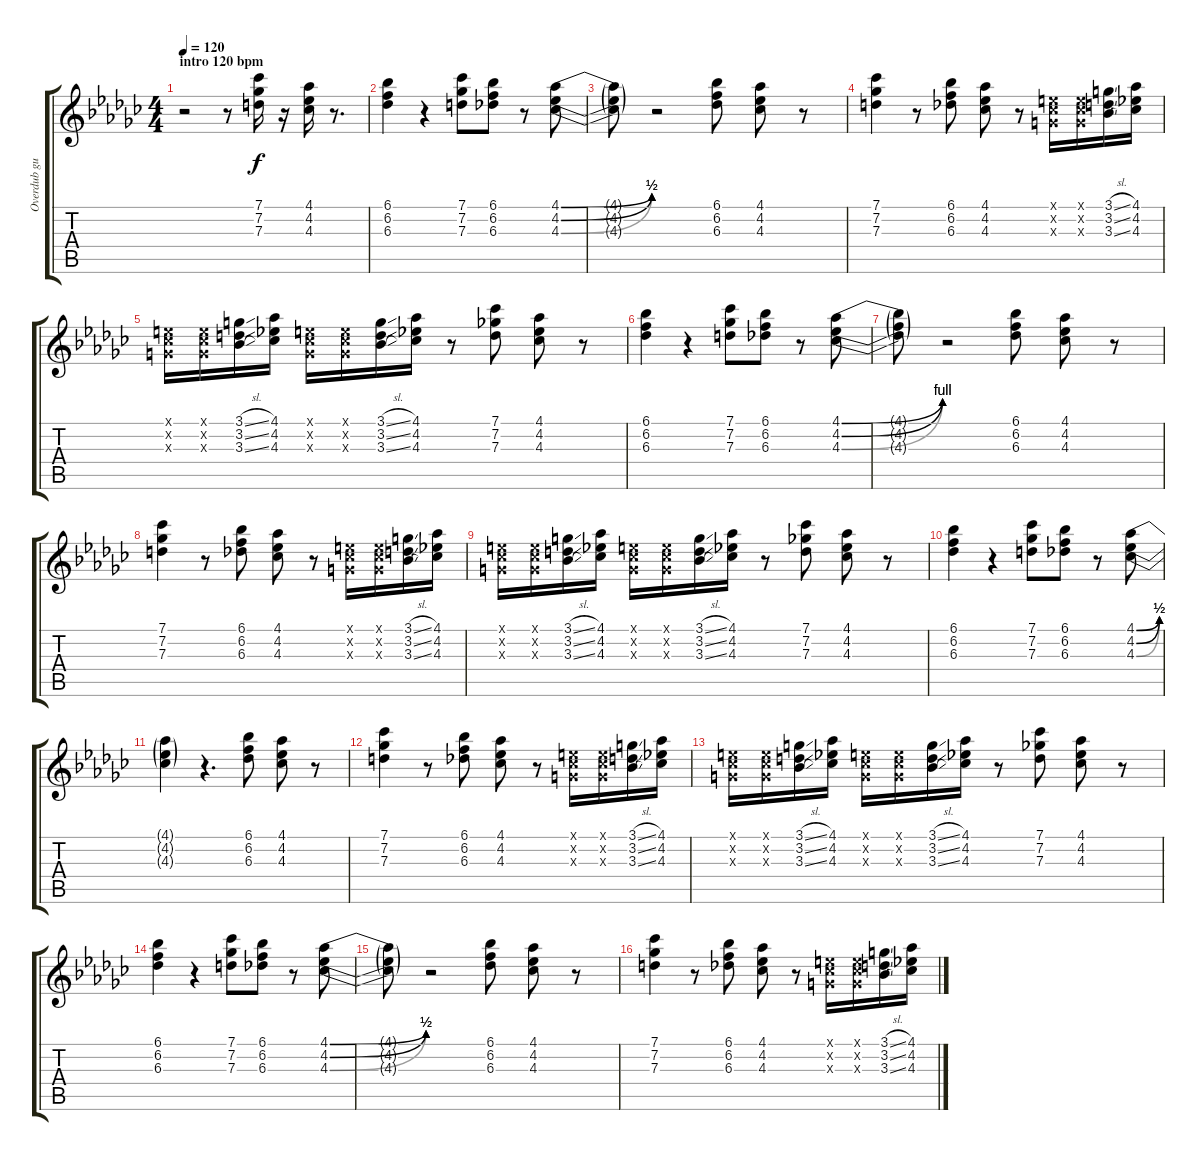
\track ("Overdub guitar I" "Overdub gu") {instrument acousticguitarsteel}
\staff {score tabs}
\tuning (E4 B3 G3 D3 A2 E2) {hide}
\ts (4 4)
\section ("" "intro 120 bpm")
\tempo 120
\clef g2
\ks ebminor
r.2{dy f instrument acousticguitarsteel} r.8 (7.1 7.2 7.3).16 r.16 (4.1 4.2 4.3).16 r.8{d} |
(6.1 6.2 6.3).4 r.4 (7.1 7.2 7.3).8 (6.1 6.2 6.3).8 r.8 (4.1{be (bend 0 0 60 2)} 4.2{be (bend 0 0 60 2)} 4.3{be (bend 0 0 60 2)}).8 |
(4.1{t} 4.2{t} 4.3{t}).8 r.2 (6.1 6.2 6.3).8 (4.1 4.2 4.3).8 r.8 |
(7.1 7.2 7.3).4 r.8 (6.1 6.2 6.3).8 (4.1 4.2 4.3).8 r.8 (0.1{x} 0.2{x} 0.3{x}).16 (0.1{x} 0.2{x} 0.3{x}).16 (3.1{sl} 3.2{sl} 3.3{sl}).16 (4.1 4.2 4.3).16 |
(0.1{x} 0.2{x} 0.3{x}).16 (0.1{x} 0.2{x} 0.3{x}).16 (3.1{sl} 3.2{sl} 3.3{sl}).16 (4.1 4.2 4.3).16 (0.1{x} 0.2{x} 0.3{x}).16 (0.1{x} 0.2{x} 0.3{x}).16 (3.1{sl} 3.2{sl} 3.3{sl}).16 (4.1 4.2 4.3).16 r.8 (7.1 7.2 7.3).8 (4.1 4.2 4.3).8 r.8 |
(6.1 6.2 6.3).4 r.4 (7.1 7.2 7.3).8 (6.1 6.2 6.3).8 r.8 (4.1{be (bend 0 0 60 4)} 4.2{be (bend 0 0 60 4)} 4.3{be (bend 0 0 60 4)}).8 |
(4.1{t} 4.2{t} 4.3{t}).8 r.2 (6.1 6.2 6.3).8 (4.1 4.2 4.3).8 r.8 |
(7.1 7.2 7.3).4 r.8 (6.1 6.2 6.3).8 (4.1 4.2 4.3).8 r.8 (0.1{x} 0.2{x} 0.3{x}).16 (0.1{x} 0.2{x} 0.3{x}).16 (3.1{sl} 3.2{sl} 3.3{sl}).16 (4.1 4.2 4.3).16 |
(0.1{x} 0.2{x} 0.3{x}).16 (0.1{x} 0.2{x} 0.3{x}).16 (3.1{sl} 3.2{sl} 3.3{sl}).16 (4.1 4.2 4.3).16 (0.1{x} 0.2{x} 0.3{x}).16 (0.1{x} 0.2{x} 0.3{x}).16 (3.1{sl} 3.2{sl} 3.3{sl}).16 (4.1 4.2 4.3).16 r.8 (7.1 7.2 7.3).8 (4.1 4.2 4.3).8 r.8 |
(6.1 6.2 6.3).4 r.4 (7.1 7.2 7.3).8 (6.1 6.2 6.3).8 r.8 (4.1{be (bend 0 0 60 2)} 4.2{be (bend 0 0 60 2)} 4.3{be (bend 0 0 60 2)}).8 |
(4.1{t} 4.2{t} 4.3{t}).4 r.4{d} (6.1 6.2 6.3).8 (4.1 4.2 4.3).8 r.8 |
(7.1 7.2 7.3).4 r.8 (6.1 6.2 6.3).8 (4.1 4.2 4.3).8 r.8 (0.1{x} 0.2{x} 0.3{x}).16 (0.1{x} 0.2{x} 0.3{x}).16 (3.1{sl} 3.2{sl} 3.3{sl}).16 (4.1 4.2 4.3).16 |
(0.1{x} 0.2{x} 0.3{x}).16 (0.1{x} 0.2{x} 0.3{x}).16 (3.1{sl} 3.2{sl} 3.3{sl}).16 (4.1 4.2 4.3).16 (0.1{x} 0.2{x} 0.3{x}).16 (0.1{x} 0.2{x} 0.3{x}).16 (3.1{sl} 3.2{sl} 3.3{sl}).16 (4.1 4.2 4.3).16 r.8 (7.1 7.2 7.3).8 (4.1 4.2 4.3).8 r.8 |
(6.1 6.2 6.3).4 r.4 (7.1 7.2 7.3).8 (6.1 6.2 6.3).8 r.8 (4.1{be (bend 0 0 60 2)} 4.2{be (bend 0 0 60 2)} 4.3{be (bend 0 0 60 2)}).8 |
(4.1{t} 4.2{t} 4.3{t}).8 r.2 (6.1 6.2 6.3).8 (4.1 4.2 4.3).8 r.8 |
(7.1 7.2 7.3).4 r.8 (6.1 6.2 6.3).8 (4.1 4.2 4.3).8 r.8 (0.1{x} 0.2{x} 0.3{x}).16 (0.1{x} 0.2{x} 0.3{x}).16 (3.1{sl} 3.2{sl} 3.3{sl}).16 (4.1 4.2 4.3).16
